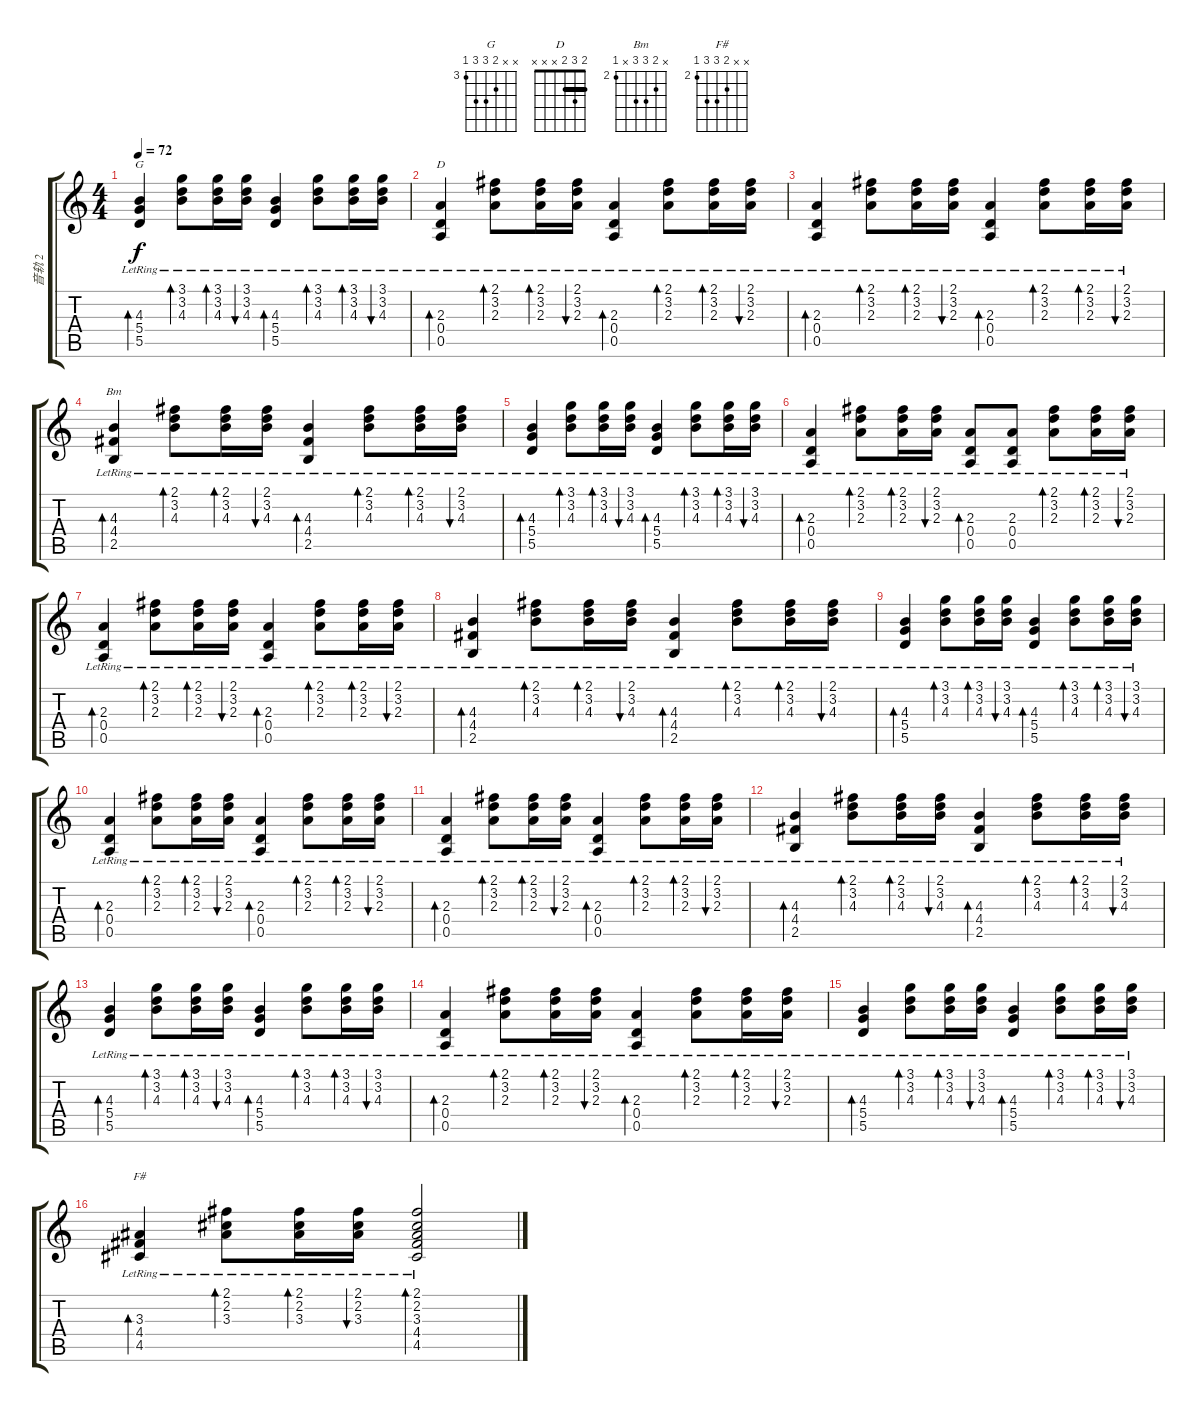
\track ("音轨 2" "音轨 2") {instrument acousticguitarsteel}
\staff {score tabs}
\tuning (E4 B3 G3 D3 A2 E2) {hide}
\chord ("G" x x 4 5 5 3) {firstfret 3 barre 3}
\chord ("D" 2 3 2 x x x) {barre 2}
\chord ("Bm" x 3 4 4 x 2) {firstfret 2 barre 2}
\chord ("F#" x x 3 4 4 2) {firstfret 2 barre 2}
\ts (4 4)
\tempo 72
\clef g2
\ks c
(4.3{lr} 5.4{lr} 5.5{lr}).4{bd 60 ch "G" dy f} (3.1{lr} 3.2{lr} 4.3{lr}).8{bd 60} (3.1{lr} 3.2{lr} 4.3{lr}).16{bd 60} (3.1{lr} 3.2{lr} 4.3{lr}).16{bu 60} (4.3{lr} 5.4{lr} 5.5{lr}).4{bd 60} (3.1{lr} 3.2{lr} 4.3{lr}).8{bd 60} (3.1{lr} 3.2{lr} 4.3{lr}).16{bd 60} (3.1{lr} 3.2{lr} 4.3{lr}).16{bu 60} |
(2.3{lr} 0.4{lr} 0.5{lr}).4{bd 60 ch "D"} (2.1{lr} 3.2{lr} 2.3{lr}).8{bd 120} (2.1{lr} 3.2{lr} 2.3{lr}).16{bd 120} (2.1{lr} 3.2{lr} 2.3{lr}).16{bu 120} (2.3{lr} 0.4{lr} 0.5{lr}).4{bd 120} (2.1{lr} 3.2{lr} 2.3{lr}).8{bd 120} (2.1{lr} 3.2{lr} 2.3{lr}).16{bd 120} (2.1{lr} 3.2{lr} 2.3{lr}).16{bu 120} |
(2.3{lr} 0.4{lr} 0.5{lr}).4{bd 60} (2.1{lr} 3.2{lr} 2.3{lr}).8{bd 120} (2.1{lr} 3.2{lr} 2.3{lr}).16{bd 120} (2.1{lr} 3.2{lr} 2.3{lr}).16{bu 120} (2.3{lr} 0.4{lr} 0.5{lr}).4{bd 120} (2.1{lr} 3.2{lr} 2.3{lr}).8{bd 120} (2.1{lr} 3.2{lr} 2.3{lr}).16{bd 120} (2.1{lr} 3.2{lr} 2.3{lr}).16{bu 120} |
(4.3{lr} 4.4{lr} 2.5{lr}).4{bd 60 ch "Bm"} (2.1{lr} 3.2{lr} 4.3{lr}).8{bd 60} (2.1{lr} 3.2{lr} 4.3{lr}).16{bd 60} (2.1{lr} 3.2{lr} 4.3{lr}).16{bu 60} (4.3{lr} 4.4{lr} 2.5{lr}).4{bd 60} (2.1{lr} 3.2{lr} 4.3{lr}).8{bd 60} (2.1{lr} 3.2{lr} 4.3{lr}).16{bd 60} (2.1{lr} 3.2{lr} 4.3{lr}).16{bu 60} |
(4.3{lr} 5.4{lr} 5.5{lr}).4{bd 60} (3.1{lr} 3.2{lr} 4.3{lr}).8{bd 60} (3.1{lr} 3.2{lr} 4.3{lr}).16{bd 60} (3.1{lr} 3.2{lr} 4.3{lr}).16{bu 60} (4.3{lr} 5.4{lr} 5.5{lr}).4{bd 60} (3.1{lr} 3.2{lr} 4.3{lr}).8{bd 60} (3.1{lr} 3.2{lr} 4.3{lr}).16{bd 60} (3.1{lr} 3.2{lr} 4.3{lr}).16{bu 60} |
(2.3{lr} 0.4{lr} 0.5{lr}).4{bd 60} (2.1{lr} 3.2{lr} 2.3{lr}).8{bd 120} (2.1{lr} 3.2{lr} 2.3{lr}).16{bd 120} (2.1{lr} 3.2{lr} 2.3{lr}).16{bu 120} (2.3{lr} 0.4{lr} 0.5{lr}).8{bd 120} (2.3{lr} 0.4{lr} 0.5{lr}).8 (2.1{lr} 3.2{lr} 2.3{lr}).8{bd 120} (2.1{lr} 3.2{lr} 2.3{lr}).16{bd 120} (2.1{lr} 3.2{lr} 2.3{lr}).16{bu 120} |
(2.3{lr} 0.4{lr} 0.5{lr}).4{bd 120} (2.1{lr} 3.2{lr} 2.3{lr}).8{bd 120} (2.1{lr} 3.2{lr} 2.3{lr}).16{bd 120} (2.1{lr} 3.2{lr} 2.3{lr}).16{bu 120} (2.3{lr} 0.4{lr} 0.5{lr}).4{bd 120} (2.1{lr} 3.2{lr} 2.3{lr}).8{bd 120} (2.1{lr} 3.2{lr} 2.3{lr}).16{bd 120} (2.1{lr} 3.2{lr} 2.3{lr}).16{bu 120} |
(4.3{lr} 4.4{lr} 2.5{lr}).4{bd 60} (2.1{lr} 3.2{lr} 4.3{lr}).8{bd 60} (2.1{lr} 3.2{lr} 4.3{lr}).16{bd 60} (2.1{lr} 3.2{lr} 4.3{lr}).16{bu 60} (4.3{lr} 4.4{lr} 2.5{lr}).4{bd 60} (2.1{lr} 3.2{lr} 4.3{lr}).8{bd 60} (2.1{lr} 3.2{lr} 4.3{lr}).16{bd 60} (2.1{lr} 3.2{lr} 4.3{lr}).16{bu 60} |
(4.3{lr} 5.4{lr} 5.5{lr}).4{bd 60} (3.1{lr} 3.2{lr} 4.3{lr}).8{bd 60} (3.1{lr} 3.2{lr} 4.3{lr}).16{bd 60} (3.1{lr} 3.2{lr} 4.3{lr}).16{bu 60} (4.3{lr} 5.4{lr} 5.5{lr}).4{bd 60} (3.1{lr} 3.2{lr} 4.3{lr}).8{bd 60} (3.1{lr} 3.2{lr} 4.3{lr}).16{bd 60} (3.1{lr} 3.2{lr} 4.3{lr}).16{bu 60} |
(2.3{lr} 0.4{lr} 0.5{lr}).4{bd 60} (2.1{lr} 3.2{lr} 2.3{lr}).8{bd 120} (2.1{lr} 3.2{lr} 2.3{lr}).16{bd 120} (2.1{lr} 3.2{lr} 2.3{lr}).16{bu 120} (2.3{lr} 0.4{lr} 0.5{lr}).4{bd 120} (2.1{lr} 3.2{lr} 2.3{lr}).8{bd 120} (2.1{lr} 3.2{lr} 2.3{lr}).16{bd 120} (2.1{lr} 3.2{lr} 2.3{lr}).16{bu 120} |
(2.3{lr} 0.4{lr} 0.5{lr}).4{bd 120} (2.1{lr} 3.2{lr} 2.3{lr}).8{bd 120} (2.1{lr} 3.2{lr} 2.3{lr}).16{bd 120} (2.1{lr} 3.2{lr} 2.3{lr}).16{bu 120} (2.3{lr} 0.4{lr} 0.5{lr}).4{bd 120} (2.1{lr} 3.2{lr} 2.3{lr}).8{bd 120} (2.1{lr} 3.2{lr} 2.3{lr}).16{bd 120} (2.1{lr} 3.2{lr} 2.3{lr}).16{bu 120} |
(4.3{lr} 4.4{lr} 2.5{lr}).4{bd 60} (2.1{lr} 3.2{lr} 4.3{lr}).8{bd 60} (2.1{lr} 3.2{lr} 4.3{lr}).16{bd 60} (2.1{lr} 3.2{lr} 4.3{lr}).16{bu 60} (4.3{lr} 4.4{lr} 2.5{lr}).4{bd 60} (2.1{lr} 3.2{lr} 4.3{lr}).8{bd 60} (2.1{lr} 3.2{lr} 4.3{lr}).16{bd 60} (2.1{lr} 3.2{lr} 4.3{lr}).16{bu 60} |
(4.3{lr} 5.4{lr} 5.5{lr}).4{bd 60} (3.1{lr} 3.2{lr} 4.3{lr}).8{bd 60} (3.1{lr} 3.2{lr} 4.3{lr}).16{bd 60} (3.1{lr} 3.2{lr} 4.3{lr}).16{bu 60} (4.3{lr} 5.4{lr} 5.5{lr}).4{bd 60} (3.1{lr} 3.2{lr} 4.3{lr}).8{bd 60} (3.1{lr} 3.2{lr} 4.3{lr}).16{bd 60} (3.1{lr} 3.2{lr} 4.3{lr}).16{bu 60} |
(2.3{lr} 0.4{lr} 0.5{lr}).4{bd 60} (2.1{lr} 3.2{lr} 2.3{lr}).8{bd 120} (2.1{lr} 3.2{lr} 2.3{lr}).16{bd 120} (2.1{lr} 3.2{lr} 2.3{lr}).16{bu 120} (2.3{lr} 0.4{lr} 0.5{lr}).4{bd 120} (2.1{lr} 3.2{lr} 2.3{lr}).8{bd 120} (2.1{lr} 3.2{lr} 2.3{lr}).16{bd 120} (2.1{lr} 3.2{lr} 2.3{lr}).16{bu 120} |
(4.3{lr} 5.4{lr} 5.5{lr}).4{bd 60} (3.1{lr} 3.2{lr} 4.3{lr}).8{bd 60} (3.1{lr} 3.2{lr} 4.3{lr}).16{bd 60} (3.1{lr} 3.2{lr} 4.3{lr}).16{bu 60} (4.3{lr} 5.4{lr} 5.5{lr}).4{bd 60} (3.1{lr} 3.2{lr} 4.3{lr}).8{bd 60} (3.1{lr} 3.2{lr} 4.3{lr}).16{bd 60} (3.1{lr} 3.2{lr} 4.3{lr}).16{bu 60} |
(3.3{lr} 4.4{lr} 4.5{lr}).4{bd 60 ch "F#"} (2.1{lr} 2.2{lr} 3.3{lr}).8{bd 60} (2.1{lr} 2.2{lr} 3.3{lr}).16{bd 60} (2.1{lr} 2.2{lr} 3.3{lr}).16{bu 60} (2.1{lr} 2.2{lr} 3.3{lr} 4.4{lr} 4.5{lr}).2{bd 60}
